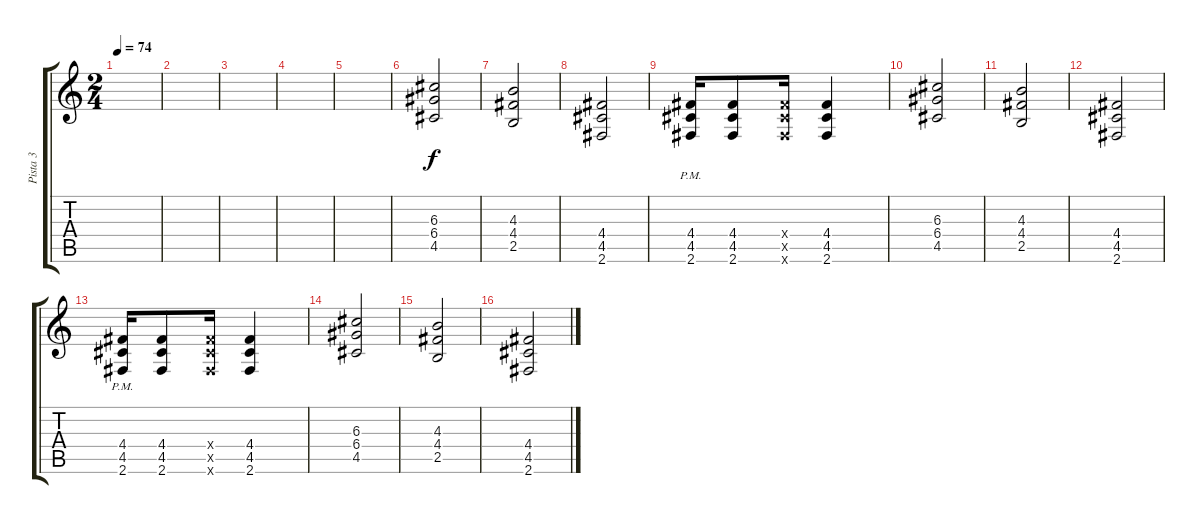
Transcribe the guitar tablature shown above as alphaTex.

\track ("Pista 3" "Pista 3") {instrument distortionguitar}
\staff {score tabs}
\tuning (E4 B3 G3 D3 A2 E2) {hide}
\ts (2 4)
\tempo 74
\clef g2
\ks c
|
|
|
|
|
(6.3 6.4 4.5).2 |
(4.3 4.4 2.5).2 |
(4.4 4.5 2.6).2 |
(4.4{pm} 4.5 2.6).16 (4.4 4.5 2.6).8 (4.4{x} 4.5{x} 2.6{x}).16 (4.4 4.5 2.6).4 |
(6.3 6.4 4.5).2 |
(4.3 4.4 2.5).2 |
(4.4 4.5 2.6).2 |
(4.4{pm} 4.5 2.6).16 (4.4 4.5 2.6).8 (4.4{x} 4.5{x} 2.6{x}).16 (4.4 4.5 2.6).4 |
(6.3 6.4 4.5).2 |
(4.3 4.4 2.5).2 |
(4.4 4.5 2.6).2
